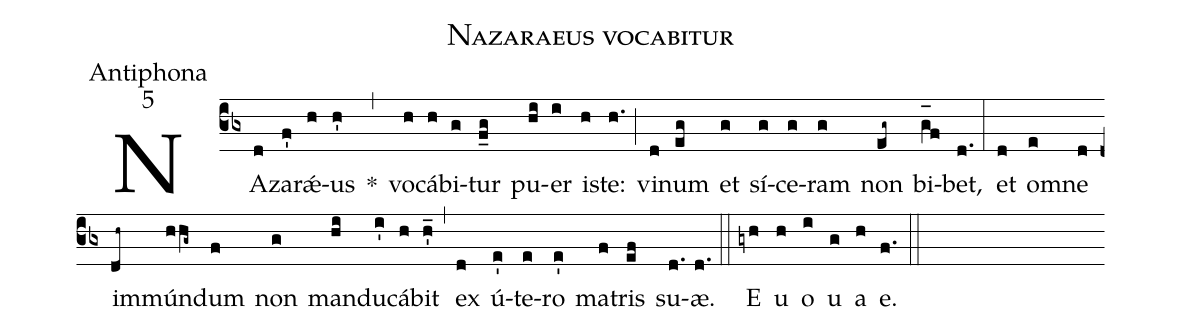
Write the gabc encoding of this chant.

name:Nazaraeus vocabitur;
office-part:Antiphona;
mode:5;
%%
(cb3) NA(d)za(f')rǽ(h)us(h') *(,) vo(h)cá(h)bi(g)tur(f_g) pu(hi)er(i) i(h)ste:(h.) (;) vi(d)num(eg) et(g) sí(g)ce(g)ram(g) non(eg~) bi(g_[oh:h]f)bet,(d.) (:) et(d) o(e)mne(d) im(dh~)mún(hhg~)dum(f) non(g) man(hi)du(i')cá(h)bit(h'_) (,) ex(d) ú(e')te(e)ro(e') ma(f)tris(ef) su(d.)æ.(d.) (::) <eu>E(gyh) u(h) o(i) u(g) a(h) e.</eu>(f.) (::)
